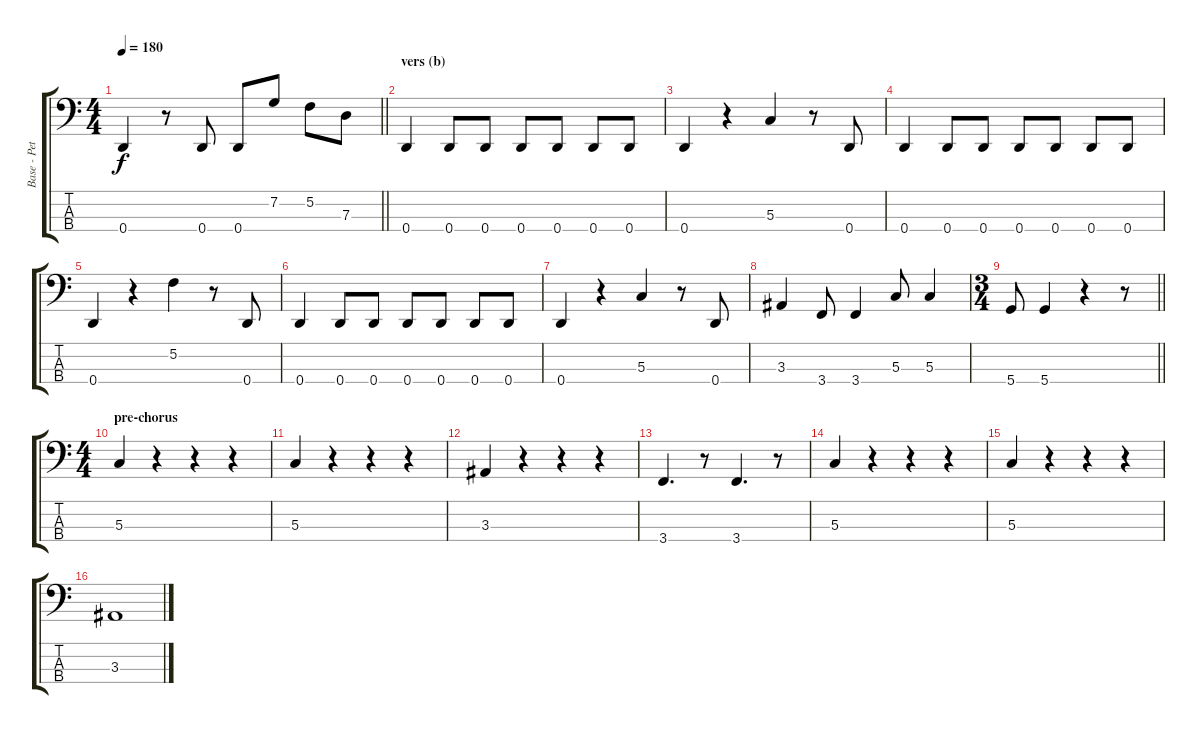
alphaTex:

\track ("Base - Peter London" "Base - Pet") {instrument electricbassfinger}
\staff {score tabs}
\tuning (F2 C2 G1 D1) {hide}
\ts (4 4)
\tempo 180
\clef f4
\barLineRight lightlight
\ks c
0.4.4{dy f} r.8 0.4.8 0.4.8 7.2.8 5.2.8 7.3.8 |
\section ("" "vers (b)")
0.4.4 0.4.8 0.4.8 0.4.8 0.4.8 0.4.8 0.4.8 |
0.4.4 r.4 5.3.4 r.8 0.4.8 |
0.4.4 0.4.8 0.4.8 0.4.8 0.4.8 0.4.8 0.4.8 |
0.4.4 r.4 5.2.4 r.8 0.4.8 |
0.4.4 0.4.8 0.4.8 0.4.8 0.4.8 0.4.8 0.4.8 |
0.4.4 r.4 5.3.4 r.8 0.4.8 |
3.3.4 3.4.8 3.4.4 5.3.8 5.3.4 |
\ts (3 4)
\barLineRight lightlight
5.4.8 5.4.4 r.4 r.8 |
\ts (4 4)
\section ("" "pre-chorus")
5.3.4 r.4 r.4 r.4 |
5.3.4 r.4 r.4 r.4 |
3.3.4 r.4 r.4 r.4 |
3.4.4{d} r.8 3.4.4{d} r.8 |
5.3.4 r.4 r.4 r.4 |
5.3.4 r.4 r.4 r.4 |
3.3.1
